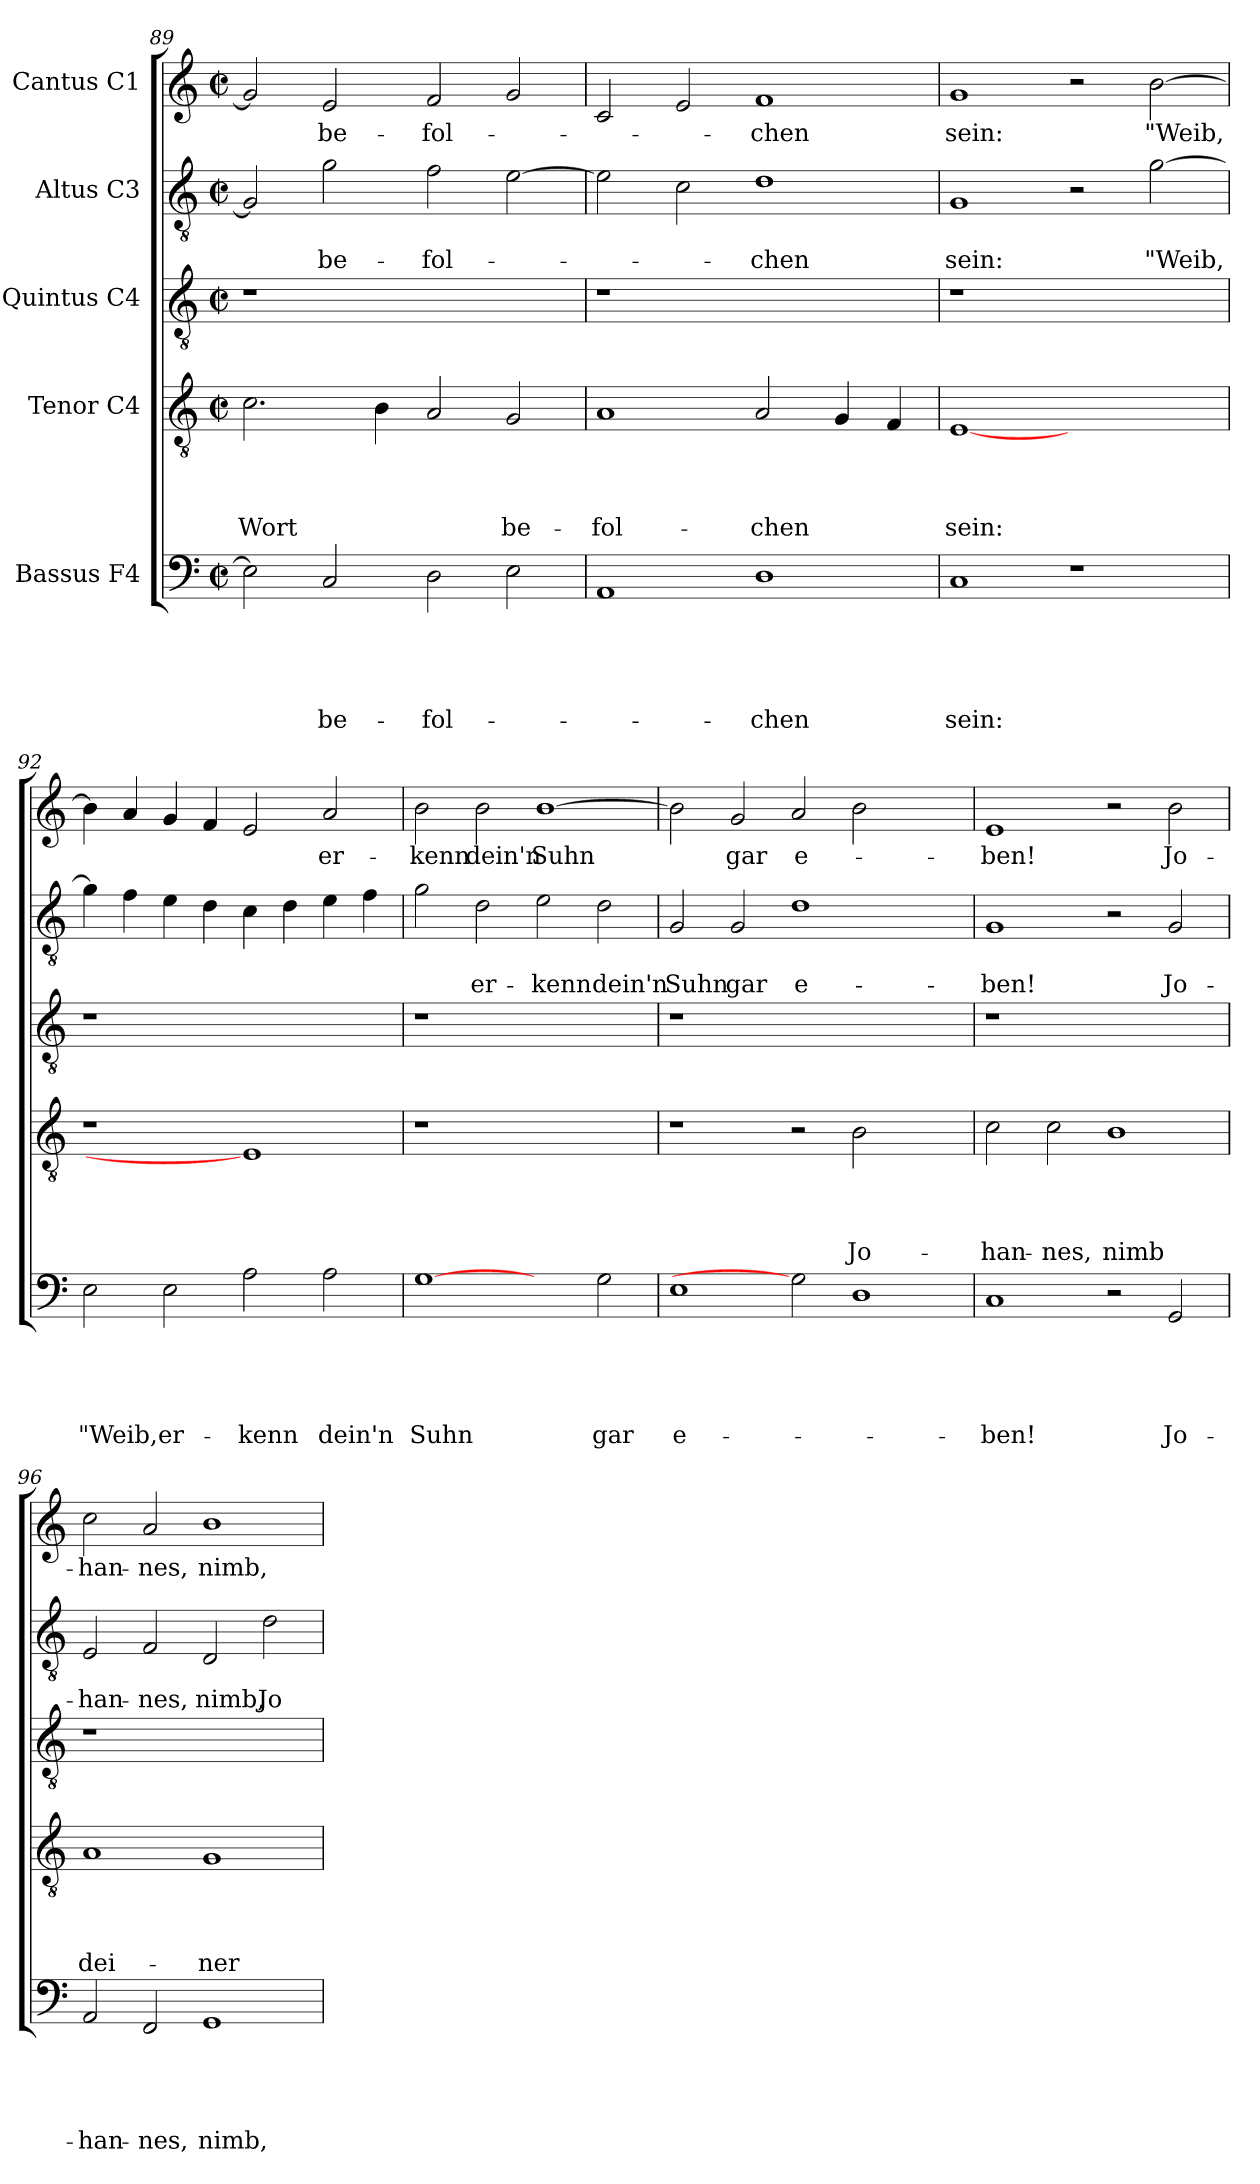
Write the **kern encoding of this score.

**kern	**text	**text	**text	**text	**text	**kern	**text	**text	**text	**text	**kern	**kern	**text	**text	**kern	**text
*part5	*part5	*part5	*part5	*part5	*part5	*part4	*part4	*part4	*part4	*part4	*part3	*part2	*part2	*part2	*part1	*part1
*staff5	*staff5	*staff5	*staff5	*staff5	*staff5	*staff4	*staff4	*staff4	*staff4	*staff4	*staff3	*staff2	*staff2	*staff2	*staff1	*staff1
*I"Bassus F4	*	*	*	*	*	*I"Tenor C4	*	*	*	*	*I"Quintus C4	*I"Altus C3	*	*	*I"Cantus C1	*
*clefF4	*	*	*	*	*	*clefGv2	*	*	*	*	*clefGv2	*clefGv2	*	*	*clefG2	*
*k[]	*	*	*	*	*	*k[]	*	*	*	*	*k[]	*k[]	*	*	*k[]	*
*C:	*	*	*	*	*	*C:	*	*	*	*	*C:	*C:	*	*	*C:	*
*M2/2	*	*	*	*	*	*M2/2	*	*	*	*	*M2/2	*M2/2	*	*	*M2/2	*
*met(c|)	*	*	*	*	*	*met(c|)	*	*	*	*	*met(c|)	*met(c|)	*	*	*met(c|)	*
=89	=89	=89	=89	=89	=89	=89	=89	=89	=89	=89	=89	=89	=89	=89	=89	=89
2E\]	.	.	.	.	.	2.c\	.	.	.	Wort	1r	2G/]	.	.	2g/]	.
2C/	.	.	.	.	be-	.	.	.	.	.	.	2g\	.	be-	2e/	be-
.	.	.	.	.	.	4B\	.	.	.	.	.	.	.	.	.	.
2D\	.	.	.	.	-fol-	2A/	.	.	.	.	1ryy	2f\	.	-fol-	2f/	-fol-
2E\	.	.	.	.	.	2G/	.	.	.	be-	.	[2e\	.	.	2g/	.
=90	=90	=90	=90	=90	=90	=90	=90	=90	=90	=90	=90	=90	=90	=90	=90	=90
1AA	.	.	.	.	.	1A	.	.	.	-fol-	1r	2e\]	.	.	2c/	.
.	.	.	.	.	.	.	.	.	.	.	.	2c\	.	.	2e/	.
1D	.	.	.	.	-chen	2A/	.	.	.	-chen	1ryy	1d	.	-chen	1f	-chen
.	.	.	.	.	.	4G/	.	.	.	.	.	.	.	.	.	.
.	.	.	.	.	.	4F/	.	.	.	.	.	.	.	.	.	.
=91	=91	=91	=91	=91	=91	=91	=91	=91	=91	=91	=91	=91	=91	=91	=91	=91
1C	.	.	.	.	sein:	[1E	.	.	.	sein:	1r	1G	.	sein:	1g	sein:
1r	.	.	.	.	.	1ryy	.	.	.	.	1ryy	2r	.	.	2r	.
.	.	.	.	.	.	.	.	.	.	.	.	[2g\	.	"Weib,	[2b\	"Weib,
=92	=92	=92	=92	=92	=92	=92	=92	=92	=92	=92	=92	=92	=92	=92	=92	=92
2E\	.	.	.	.	"Weib,	1r	.	.	.	.	1r	4g\]	.	.	4b\]	.
.	.	.	.	.	.	.	.	.	.	.	.	4f\	.	.	4a/	.
2E\	.	.	.	.	er-	.	.	.	.	.	.	4e\	.	.	4g/	.
.	.	.	.	.	.	.	.	.	.	.	.	4d\	.	.	4f/	.
2A\	.	.	.	.	-kenn	1E]	.	.	.	.	1ryy	4c\	.	.	2e/	.
.	.	.	.	.	.	.	.	.	.	.	.	4d\	.	.	.	.
2A\	.	.	.	.	dein'n	.	.	.	.	.	.	4e\	.	.	2a/	er-
.	.	.	.	.	.	.	.	.	.	.	.	4f\	.	.	.	.
!!LO:LB:g=z
=93	=93	=93	=93	=93	=93	=93	=93	=93	=93	=93	=93	=93	=93	=93	=93	=93
[1G	.	.	.	.	Suhn	1r	.	.	.	.	1r	2g\	.	.	2b\	-kenn
.	.	.	.	.	.	.	.	.	.	.	.	2d\	.	er-	2b\	dein'n
2ryy	.	.	.	.	.	1ryy	.	.	.	.	1ryy	2e\	.	-kenn	[1b	Suhn
2G\	.	.	.	.	gar	.	.	.	.	.	.	2d\	.	dein'n	.	.
=94	=94	=94	=94	=94	=94	=94	=94	=94	=94	=94	=94	=94	=94	=94	=94	=94
1E	.	.	.	.	e-	1r	.	.	.	.	1r	2G/	.	Suhn	2b\]	.
.	.	.	.	.	.	.	.	.	.	.	.	2G/	.	gar	2g/	gar
2G]	.	.	.	.	.	2r	.	.	.	.	1.ryy	1d	.	e-	2a/	e-
1D	.	.	.	.	.	2B\	.	.	.	Jo-	.	.	.	.	2b\	.
.	.	.	.	.	.	2ryy	.	.	.	.	.	2ryy	.	.	2ryy	.
=95	=95	=95	=95	=95	=95	=95	=95	=95	=95	=95	=95	=95	=95	=95	=95	=95
1C	.	.	.	.	-ben!	2c\	.	.	.	-han-	1r	1G	.	-ben!	1e	-ben!
.	.	.	.	.	.	2c\	.	.	.	-nes,	.	.	.	.	.	.
2r	.	.	.	.	.	1B	.	.	.	nimb	1ryy	2r	.	.	2r	.
2GG/	.	.	.	.	Jo-	.	.	.	.	.	.	2G/	.	Jo-	2b\	Jo-
=96	=96	=96	=96	=96	=96	=96	=96	=96	=96	=96	=96	=96	=96	=96	=96	=96
2AA/	.	.	.	.	-han-	1A	.	.	.	dei-	1r	2E/	.	-han-	2cc\	-han-
2FF/	.	.	.	.	-nes,	.	.	.	.	.	.	2F/	.	-nes,	2a/	-nes,
1GG	.	.	.	.	nimb,	1G	.	.	.	-ner	1ryy	2D/	.	nimb,	1b	nimb,
.	.	.	.	.	.	.	.	.	.	.	.	2d\	.	Jo-	.	.
=	=	=	=	=	=	=	=	=	=	=	=	=	=	=	=	=
*-	*-	*-	*-	*-	*-	*-	*-	*-	*-	*-	*-	*-	*-	*-	*-	*-
